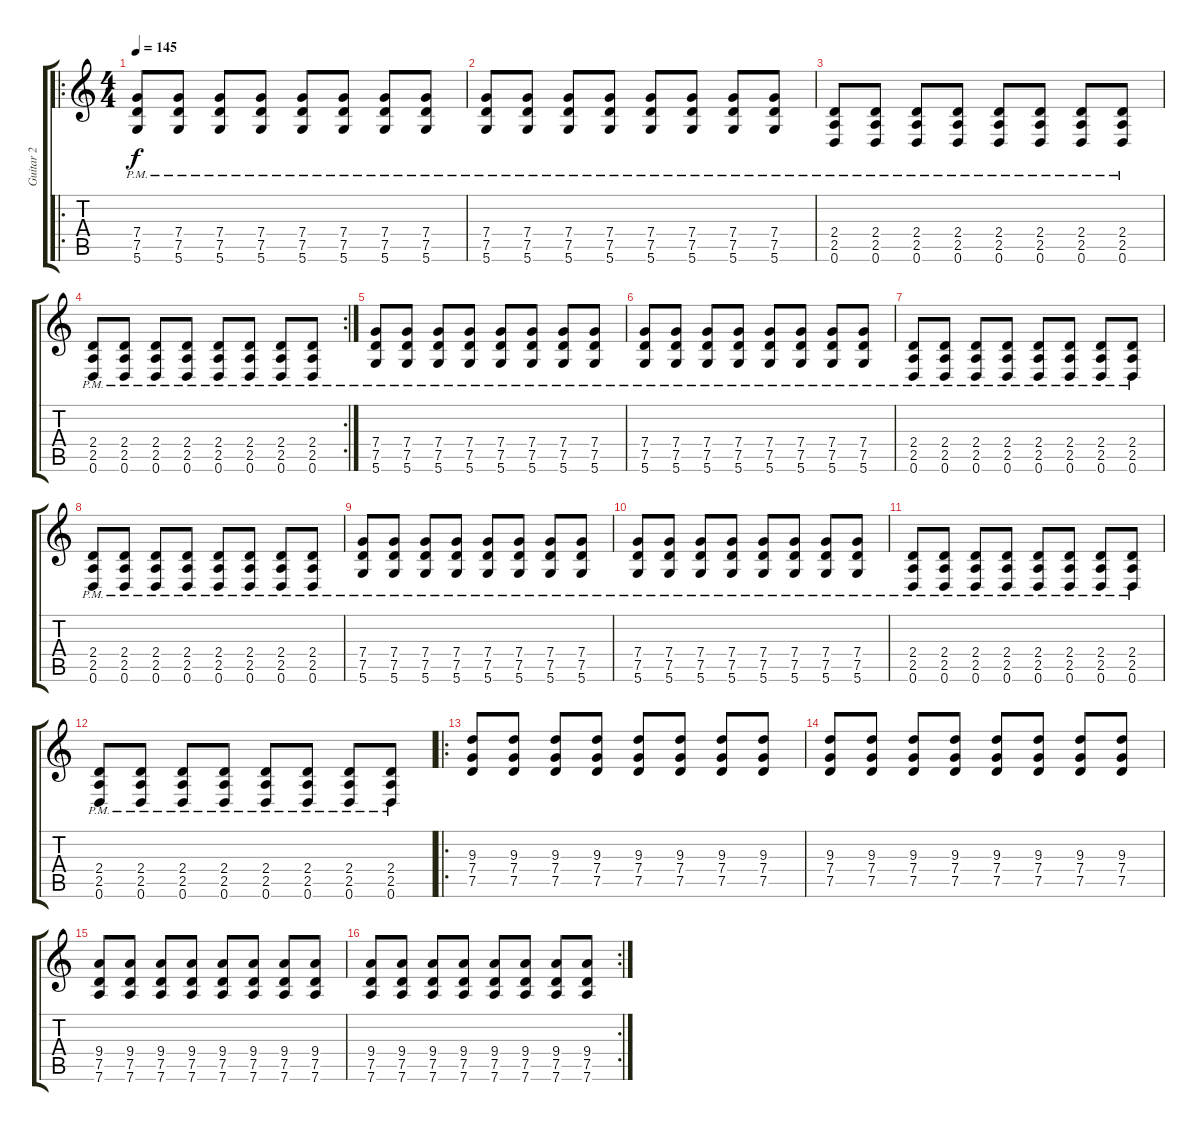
\track ("Guitar 2" "Guitar 2") {instrument distortionguitar}
\staff {score tabs}
\tuning (D4 A3 F3 C3 G2 D2) {hide}
\ro
\ts (4 4)
\tempo 145
\clef g2
\ks c
(7.4{pm} 7.5{pm} 5.6{pm}).8{dy f} (7.4{pm} 7.5{pm} 5.6{pm}).8 (7.4{pm} 7.5{pm} 5.6{pm}).8 (7.4{pm} 7.5{pm} 5.6{pm}).8 (7.4{pm} 7.5{pm} 5.6{pm}).8 (7.4{pm} 7.5{pm} 5.6{pm}).8 (7.4{pm} 7.5{pm} 5.6{pm}).8 (7.4{pm} 7.5{pm} 5.6{pm}).8 |
(7.4{pm} 7.5{pm} 5.6{pm}).8 (7.4{pm} 7.5{pm} 5.6{pm}).8 (7.4{pm} 7.5{pm} 5.6{pm}).8 (7.4{pm} 7.5{pm} 5.6{pm}).8 (7.4{pm} 7.5{pm} 5.6{pm}).8 (7.4{pm} 7.5{pm} 5.6{pm}).8 (7.4{pm} 7.5{pm} 5.6{pm}).8 (7.4{pm} 7.5{pm} 5.6{pm}).8 |
(2.4{pm} 2.5{pm} 0.6{pm}).8 (2.4{pm} 2.5{pm} 0.6{pm}).8 (2.4{pm} 2.5{pm} 0.6{pm}).8 (2.4{pm} 2.5{pm} 0.6{pm}).8 (2.4{pm} 2.5{pm} 0.6{pm}).8 (2.4{pm} 2.5{pm} 0.6{pm}).8 (2.4{pm} 2.5{pm} 0.6{pm}).8 (2.4{pm} 2.5{pm} 0.6{pm}).8 |
\rc 2
(2.4{pm} 2.5{pm} 0.6{pm}).8 (2.4{pm} 2.5{pm} 0.6{pm}).8 (2.4{pm} 2.5{pm} 0.6{pm}).8 (2.4{pm} 2.5{pm} 0.6{pm}).8 (2.4{pm} 2.5{pm} 0.6{pm}).8 (2.4{pm} 2.5{pm} 0.6{pm}).8 (2.4{pm} 2.5{pm} 0.6{pm}).8 (2.4{pm} 2.5{pm} 0.6{pm}).8 |
(7.4{pm} 7.5{pm} 5.6{pm}).8 (7.4{pm} 7.5{pm} 5.6{pm}).8 (7.4{pm} 7.5{pm} 5.6{pm}).8 (7.4{pm} 7.5{pm} 5.6{pm}).8 (7.4{pm} 7.5{pm} 5.6{pm}).8 (7.4{pm} 7.5{pm} 5.6{pm}).8 (7.4{pm} 7.5{pm} 5.6{pm}).8 (7.4{pm} 7.5{pm} 5.6{pm}).8 |
(7.4{pm} 7.5{pm} 5.6{pm}).8 (7.4{pm} 7.5{pm} 5.6{pm}).8 (7.4{pm} 7.5{pm} 5.6{pm}).8 (7.4{pm} 7.5{pm} 5.6{pm}).8 (7.4{pm} 7.5{pm} 5.6{pm}).8 (7.4{pm} 7.5{pm} 5.6{pm}).8 (7.4{pm} 7.5{pm} 5.6{pm}).8 (7.4{pm} 7.5{pm} 5.6{pm}).8 |
(2.4{pm} 2.5{pm} 0.6{pm}).8 (2.4{pm} 2.5{pm} 0.6{pm}).8 (2.4{pm} 2.5{pm} 0.6{pm}).8 (2.4{pm} 2.5{pm} 0.6{pm}).8 (2.4{pm} 2.5{pm} 0.6{pm}).8 (2.4{pm} 2.5{pm} 0.6{pm}).8 (2.4{pm} 2.5{pm} 0.6{pm}).8 (2.4{pm} 2.5{pm} 0.6{pm}).8 |
(2.4{pm} 2.5{pm} 0.6{pm}).8 (2.4{pm} 2.5{pm} 0.6{pm}).8 (2.4{pm} 2.5{pm} 0.6{pm}).8 (2.4{pm} 2.5{pm} 0.6{pm}).8 (2.4{pm} 2.5{pm} 0.6{pm}).8 (2.4{pm} 2.5{pm} 0.6{pm}).8 (2.4{pm} 2.5{pm} 0.6{pm}).8 (2.4{pm} 2.5{pm} 0.6{pm}).8 |
(7.4{pm} 7.5{pm} 5.6{pm}).8 (7.4{pm} 7.5{pm} 5.6{pm}).8 (7.4{pm} 7.5{pm} 5.6{pm}).8 (7.4{pm} 7.5{pm} 5.6{pm}).8 (7.4{pm} 7.5{pm} 5.6{pm}).8 (7.4{pm} 7.5{pm} 5.6{pm}).8 (7.4{pm} 7.5{pm} 5.6{pm}).8 (7.4{pm} 7.5{pm} 5.6{pm}).8 |
(7.4{pm} 7.5{pm} 5.6{pm}).8 (7.4{pm} 7.5{pm} 5.6{pm}).8 (7.4{pm} 7.5{pm} 5.6{pm}).8 (7.4{pm} 7.5{pm} 5.6{pm}).8 (7.4{pm} 7.5{pm} 5.6{pm}).8 (7.4{pm} 7.5{pm} 5.6{pm}).8 (7.4{pm} 7.5{pm} 5.6{pm}).8 (7.4{pm} 7.5{pm} 5.6{pm}).8 |
(2.4{pm} 2.5{pm} 0.6{pm}).8 (2.4{pm} 2.5{pm} 0.6{pm}).8 (2.4{pm} 2.5{pm} 0.6{pm}).8 (2.4{pm} 2.5{pm} 0.6{pm}).8 (2.4{pm} 2.5{pm} 0.6{pm}).8 (2.4{pm} 2.5{pm} 0.6{pm}).8 (2.4{pm} 2.5{pm} 0.6{pm}).8 (2.4{pm} 2.5{pm} 0.6{pm}).8 |
(2.4{pm} 2.5{pm} 0.6{pm}).8 (2.4{pm} 2.5{pm} 0.6{pm}).8 (2.4{pm} 2.5{pm} 0.6{pm}).8 (2.4{pm} 2.5{pm} 0.6{pm}).8 (2.4{pm} 2.5{pm} 0.6{pm}).8 (2.4{pm} 2.5{pm} 0.6{pm}).8 (2.4{pm} 2.5{pm} 0.6{pm}).8 (2.4{pm} 2.5{pm} 0.6{pm}).8 |
\ro
(9.3 7.4 7.5).8 (9.3 7.4 7.5).8 (9.3 7.4 7.5).8 (9.3 7.4 7.5).8 (9.3 7.4 7.5).8 (9.3 7.4 7.5).8 (9.3 7.4 7.5).8 (9.3 7.4 7.5).8 |
(9.3 7.4 7.5).8 (9.3 7.4 7.5).8 (9.3 7.4 7.5).8 (9.3 7.4 7.5).8 (9.3 7.4 7.5).8 (9.3 7.4 7.5).8 (9.3 7.4 7.5).8 (9.3 7.4 7.5).8 |
(9.4 7.5 7.6).8 (9.4 7.5 7.6).8 (9.4 7.5 7.6).8 (9.4 7.5 7.6).8 (9.4 7.5 7.6).8 (9.4 7.5 7.6).8 (9.4 7.5 7.6).8 (9.4 7.5 7.6).8 |
\rc 2
(9.4 7.5 7.6).8 (9.4 7.5 7.6).8 (9.4 7.5 7.6).8 (9.4 7.5 7.6).8 (9.4 7.5 7.6).8 (9.4 7.5 7.6).8 (9.4 7.5 7.6).8 (9.4 7.5 7.6).8
